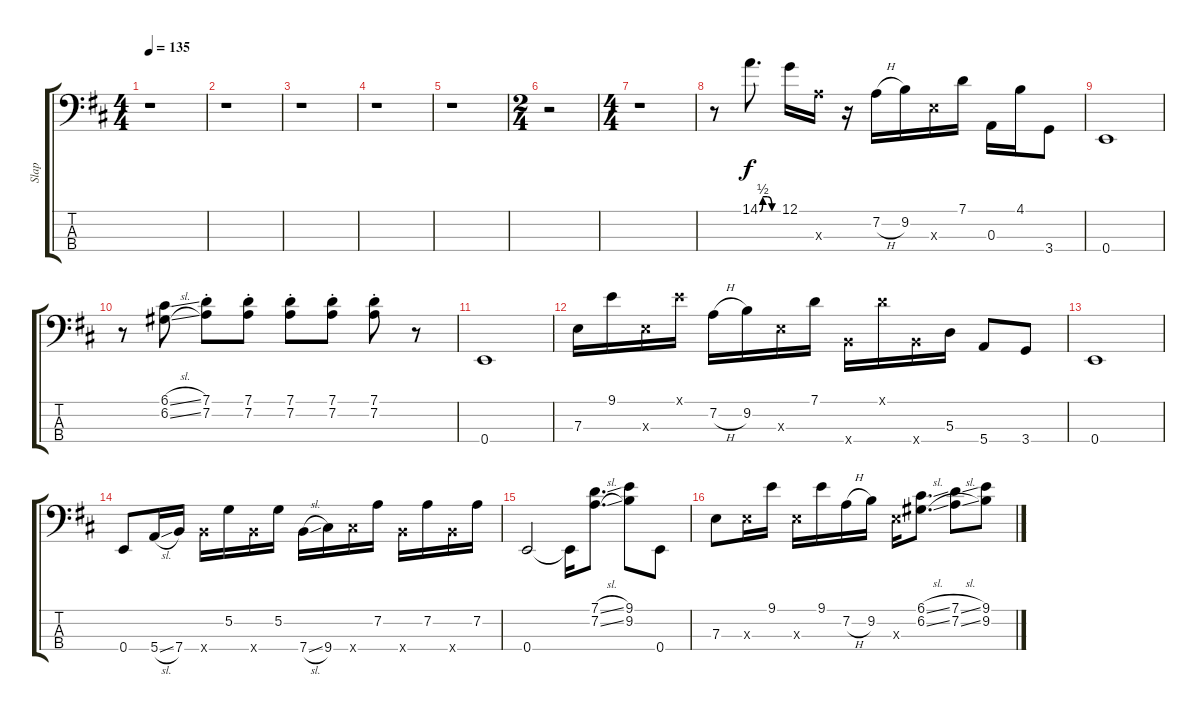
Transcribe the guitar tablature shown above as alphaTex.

\track ("Slap" "Slap") {instrument slapbass1}
\staff {score tabs}
\tuning (G2 D2 A1 E1) {hide}
\ts (4 4)
\tempo 135
\clef f4
\ks d
r.1{dy f} |
r.1 |
r.1 |
r.1 |
r.1 |
\ts (2 4)
r.2 |
\ts (4 4)
r.1 |
r.8 14.1{be (custom 0 0 10 2 25 2 40 0 60 0)}.8{d} 12.1.16 12.3{x}.16 r.16 7.2{h}.16 9.2.16 7.3{x}.16 7.1.16 0.3.16 4.1.16 3.4.8 |
0.4.1 |
r.8 (6.1{sl} 6.2{sl}).8 (7.1{st} 7.2{st}).8 (7.1{st} 7.2{st}).8 (7.1{st} 7.2{st}).8 (7.1{st} 7.2{st}).8 (7.1{st} 7.2{st}).8 r.8 |
0.4.1 |
7.3.16 9.1.16 7.3{x}.16 9.1{x}.16 7.2{h}.16 9.2.16 7.3{x}.16 7.1.16 7.4{x}.16 7.1{x}.16 7.4{x}.16 5.3.16 5.4.8 3.4.8 |
0.4.1 |
0.4.8 5.4{sl}.16 7.4.16 7.4{x}.16 5.2.16 7.4{x}.16 5.2.16 7.4{sl}.16 9.4.16 9.4{x}.16 7.2.16 7.4{x}.16 7.2.16 7.4{x}.16 7.2.16 |
0.4.2 0.4{t}.16 (7.1{sl} 7.2{sl}).8{d} (9.1 9.2).8 0.4.8 |
7.3.8 7.3{x}.16 9.1.16 7.3{x}.16 9.1.16 7.2{h}.16 9.2.16 7.3{x}.16 (6.1{sl} 6.2{sl}).8{d} (7.1{sl} 7.2{sl}).8 (9.1 9.2).8
